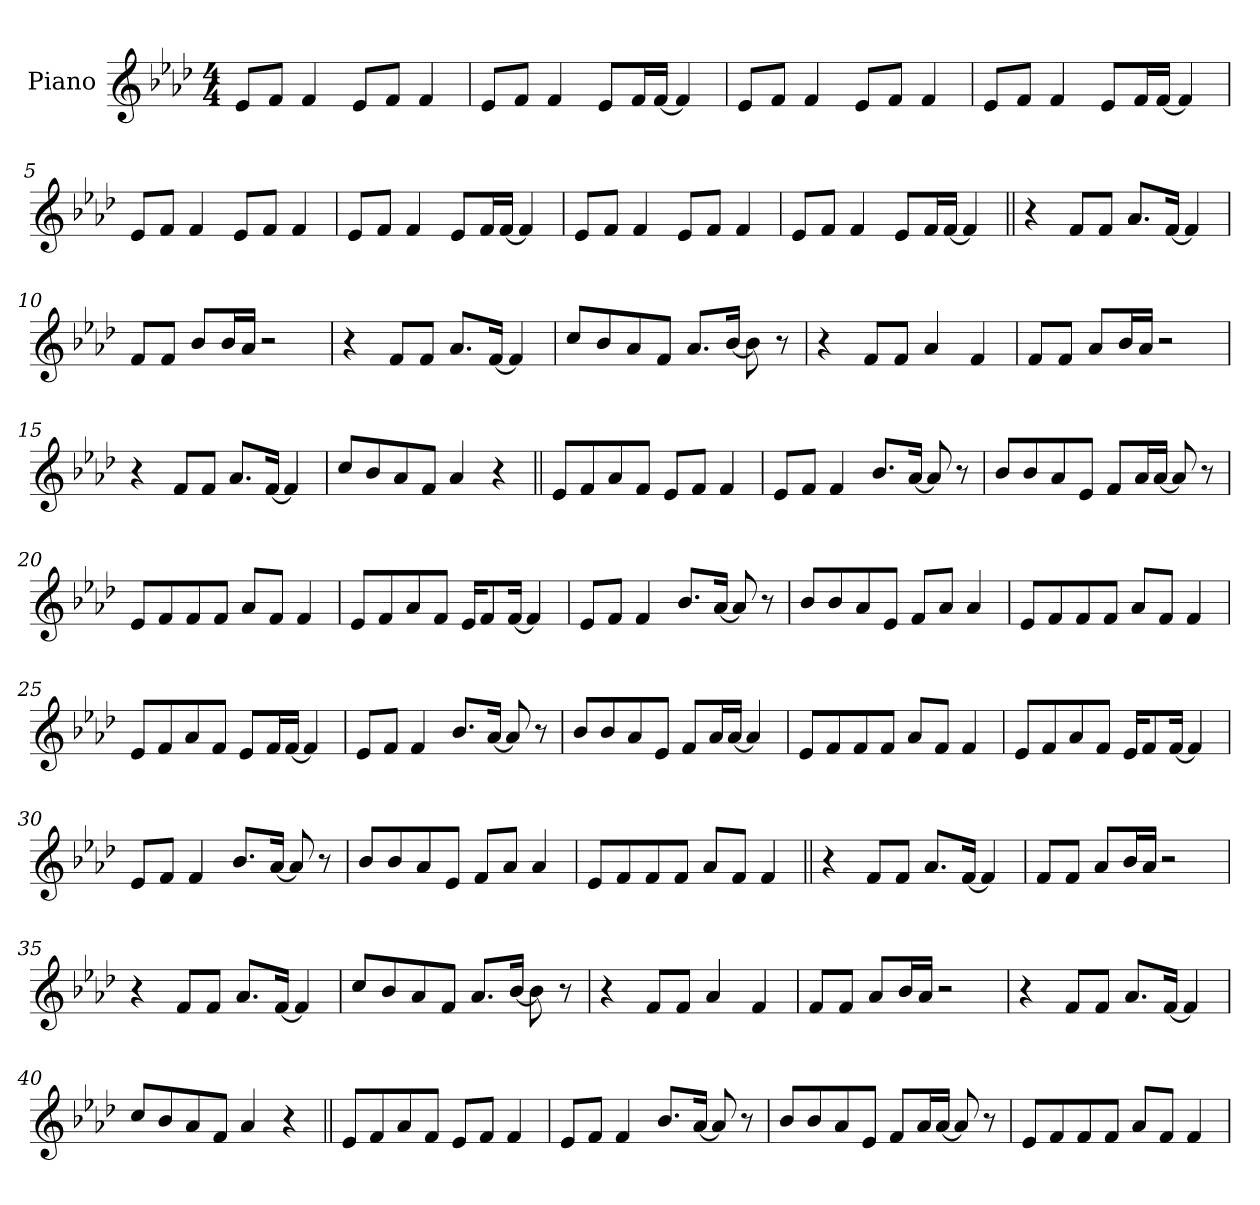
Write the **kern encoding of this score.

**kern
*part1
*staff1
*I"Piano
*I'Pno.
*clefG2
*k[b-e-a-d-]
*M4/4
*MM125
=1
8e-L
8fJ
4f
8e-L
8fJ
4f
=2
8e-L
8fJ
4f
8e-L
16fL
[16fJJ
4f]
=3
8e-L
8fJ
4f
8e-L
8fJ
4f
=4
8e-L
8fJ
4f
8e-L
16fL
[16fJJ
4f]
=5
8e-L
8fJ
4f
8e-L
8fJ
4f
=6
8e-L
8fJ
4f
8e-L
16fL
[16fJJ
4f]
=7
8e-L
8fJ
4f
8e-L
8fJ
4f
=8
8e-L
8fJ
4f
8e-L
16fL
[16fJJ
4f]
=9||
4r
8fL
8fJ
8.a-L
[16fJk
4f]
=10
8fL
8fJ
8b-L
16b-L
16a-JJ
2r
=11
4r
8fL
8fJ
8.a-L
[16fJk
4f]
=12
8ccL
8b-
8a-
8fJ
8.a-L
[16b-Jk
8b-]
8r
=13
4r
8fL
8fJ
4a-
4f
=14
8fL
8fJ
8a-L
16b-L
16a-JJ
2r
=15
4r
8fL
8fJ
8.a-L
[16fJk
4f]
=16
8ccL
8b-
8a-
8fJ
4a-
4r
=17||
8e-L
8f
8a-
8fJ
8e-L
8fJ
4f
=18
8e-L
8fJ
4f
8.b-L
[16a-Jk
8a-]
8r
=19
8b-L
8b-
8a-
8e-J
8fL
16a-L
[16a-JJ
8a-]
8r
=20
8e-L
8f
8f
8fJ
8a-L
8fJ
4f
=21
8e-L
8f
8a-
8fJ
16e-KL
8f
[16fJk
4f]
=22
8e-L
8fJ
4f
8.b-L
[16a-Jk
8a-]
8r
=23
8b-L
8b-
8a-
8e-J
8fL
8a-J
4a-
=24
8e-L
8f
8f
8fJ
8a-L
8fJ
4f
=25
8e-L
8f
8a-
8fJ
8e-L
16fL
[16fJJ
4f]
=26
8e-L
8fJ
4f
8.b-L
[16a-Jk
8a-]
8r
=27
8b-L
8b-
8a-
8e-J
8fL
16a-L
[16a-JJ
4a-]
=28
8e-L
8f
8f
8fJ
8a-L
8fJ
4f
=29
8e-L
8f
8a-
8fJ
16e-KL
8f
[16fJk
4f]
=30
8e-L
8fJ
4f
8.b-L
[16a-Jk
8a-]
8r
=31
8b-L
8b-
8a-
8e-J
8fL
8a-J
4a-
=32
8e-L
8f
8f
8fJ
8a-L
8fJ
4f
=33||
4r
8fL
8fJ
8.a-L
[16fJk
4f]
=34
8fL
8fJ
8a-L
16b-L
16a-JJ
2r
=35
4r
8fL
8fJ
8.a-L
[16fJk
4f]
=36
8ccL
8b-
8a-
8fJ
8.a-L
[16b-Jk
8b-]
8r
=37
4r
8fL
8fJ
4a-
4f
=38
8fL
8fJ
8a-L
16b-L
16a-JJ
2r
=39
4r
8fL
8fJ
8.a-L
[16fJk
4f]
=40
8ccL
8b-
8a-
8fJ
4a-
4r
=41||
8e-L
8f
8a-
8fJ
8e-L
8fJ
4f
=42
8e-L
8fJ
4f
8.b-L
[16a-Jk
8a-]
8r
=43
8b-L
8b-
8a-
8e-J
8fL
16a-L
[16a-JJ
8a-]
8r
=44
8e-L
8f
8f
8fJ
8a-L
8fJ
4f
=
*-
